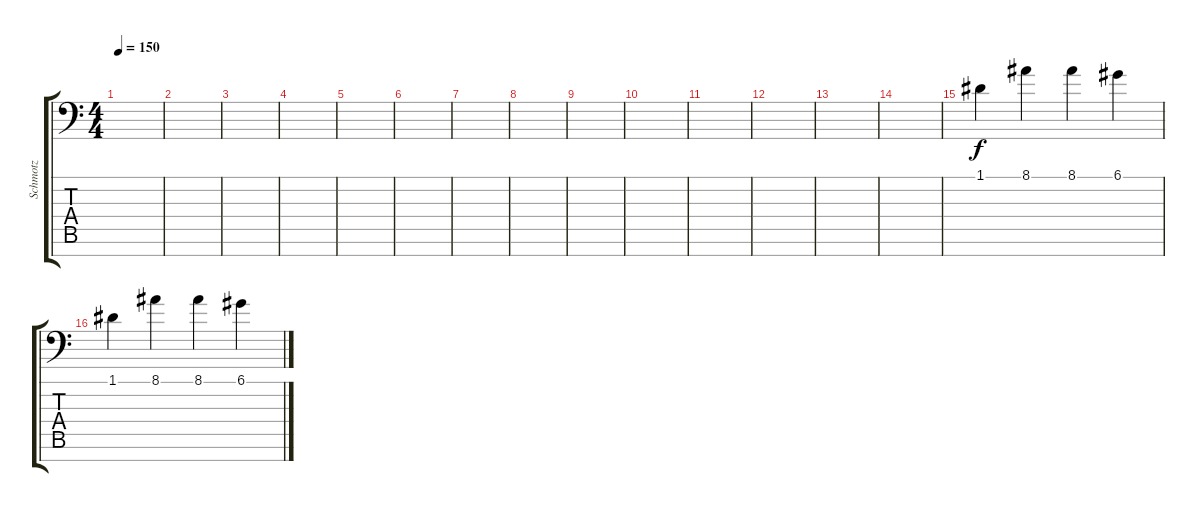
\track ("Schmotz" "Schmotz") {instrument acousticgrandpiano}
\staff {score tabs}
\tuning (D4 A3 F3 C3 G2 D2 A1) {hide}
\ts (4 4)
\tempo 150
\clef f4
\ks c
|
|
|
|
|
|
|
|
|
|
|
|
|
|
1.1.4 8.1.4 8.1.4 6.1.4 |
1.1.4 8.1.4 8.1.4 6.1.4
